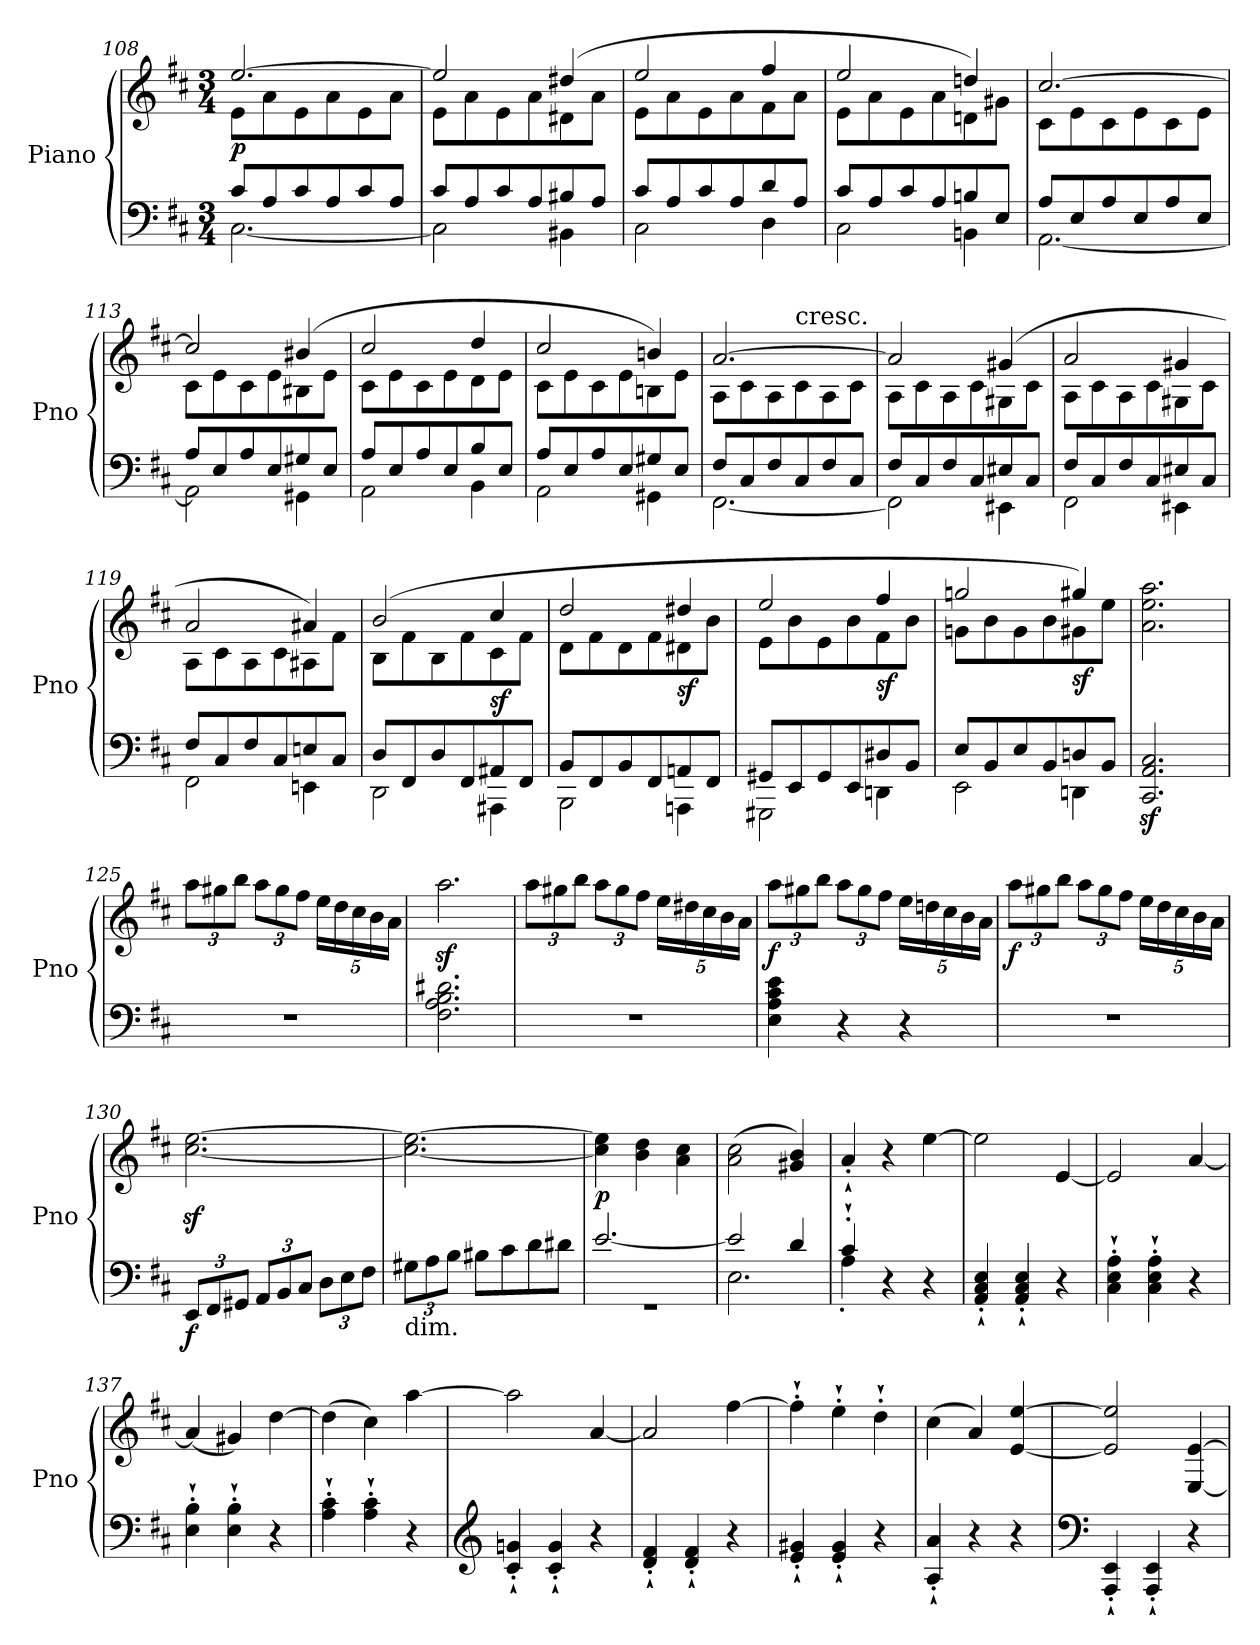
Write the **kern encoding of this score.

**kern	**kern	**dynam
*part1	*part1	*part1
*staff2	*staff1	*staff1/2
*I"Piano	*	*
*I'Pno	*	*
*clefF4	*clefG2	*
*k[f#c#]	*k[f#c#]	*
*D:	*D:	*
*M3/4	*M3/4	*
=108	=108	=108
*^	*^	*
!	!	!	!	!LO:DY:b
8c#/L	[2.C#\	[2.ee/	8e\L	p
8A/	.	.	8a\	.
8c#/	.	.	8e\	.
8A/	.	.	8a\	.
8c#/	.	.	8e\	.
8A/J	.	.	8a\J	.
=109	=109	=109	=109	=109
8c#/L	2C#\]	2ee/]	8e\L	.
8A/	.	.	8a\	.
8c#/	.	.	8e\	.
8A/	.	.	8a\	.
8B#X/	4BB#X\	(>4dd#X/	8d#X\	.
8A/J	.	.	8a\J	.
=110	=110	=110	=110	=110
8c#/L	2C#\	2ee/	8e\L	.
8A/	.	.	8a\	.
8c#/	.	.	8e\	.
8A/	.	.	8a\	.
8d/	4D\	4ff#/	8f#\	.
8A/J	.	.	8a\J	.
=111	=111	=111	=111	=111
8c#/L	2C#\	2ee/	8e\L	.
8A/	.	.	8a\	.
8c#/	.	.	8e\	.
8A/	.	.	8a\	.
8Bn/	4BBn\	4ddn/)	8dn\	.
8E/J	.	.	8g#X\J	.
!!LO:PB:g=z	!!
=112	=112	=112	=112	=112
8A/L	[2.AA\	[2.cc#/	8c#\L	.
8E/	.	.	8e\	.
8A/	.	.	8c#\	.
8E/	.	.	8e\	.
8A/	.	.	8c#\	.
8E/J	.	.	8e\J	.
=113	=113	=113	=113	=113
8A/L	2AA\]	2cc#/]	8c#\L	.
8E/	.	.	8e\	.
8A/	.	.	8c#\	.
8E/	.	.	8e\	.
8G#X/	4GG#X\	(>4b#X/	8B#X\	.
8E/J	.	.	8e\J	.
=114	=114	=114	=114	=114
8A/L	2AA\	2cc#/	8c#\L	.
8E/	.	.	8e\	.
8A/	.	.	8c#\	.
8E/	.	.	8e\	.
8B/	4BB\	4dd/	8d\	.
8E/J	.	.	8e\J	.
=115	=115	=115	=115	=115
8A/L	2AA\	2cc#/	8c#\L	.
8E/	.	.	8e\	.
8A/	.	.	8c#\	.
8E/	.	.	8e\	.
8G#X/	4GG#X\	4bn/)	8Bn\	.
8E/J	.	.	8e\J	.
=116	=116	=116	=116	=116
8F#/L	[2.FF#\	[2.a/	8A\L	.
8C#/	.	.	8c#\	.
8F#/	.	.	8A\	.
!	!	!	!LO:TX:a:t=cresc.	!
8C#/	.	.	8c#\	.
8F#/	.	.	8A\	.
8C#/J	.	.	8c#\J	.
!!LO:LB:g=z	!!
=117	=117	=117	=117	=117
8F#/L	2FF#\]	2a/]	8A\L	.
8C#/	.	.	8c#\	.
8F#/	.	.	8A\	.
8C#/	.	.	8c#\	.
8E#X/	4EE#X\	(>4g#X/	8G#X\	.
8C#/J	.	.	8c#\J	.
=118	=118	=118	=118	=118
8F#/L	2FF#\	2a/	8A\L	.
8C#/	.	.	8c#\	.
8F#/	.	.	8A\	.
8C#/	.	.	8c#\	.
8E#X/	4EE#X\	4g#X/	8G#X\	.
8C#/J	.	.	8c#\J	.
=119	=119	=119	=119	=119
8F#/L	2FF#\	2a/	8A\L	.
8C#/	.	.	8c#\	.
8F#/	.	.	8A\	.
8C#/	.	.	8c#\	.
8En/	4EEn\	4a#X/)	8A#X\	.
8C#/J	.	.	8f#\J	.
=120	=120	=120	=120	=120
8D/L	2DD\	(>2b/	8B\L	.
8FF#/	.	.	8f#\	.
8D/	.	.	8B\	.
8FF#/	.	.	8f#\	.
!	!	!	!	!LO:DY:b
8AA#X/	4AAA#X\	4cc#/	8c#\	sf
8FF#/J	.	.	8f#\J	.
=121	=121	=121	=121	=121
8BB/L	2BBB\	2dd/	8d\L	.
8FF#/	.	.	8f#\	.
8BB/	.	.	8d\	.
8FF#/	.	.	8f#\	.
!	!	!	!	!LO:DY:b
8AAn/	4AAAn\	4dd#X/	8d#X\	sf
8FF#/J	.	.	8b\J	.
!!LO:LB:g=z	!!
=122	=122	=122	=122	=122
8GG#X/L	2GGG#X\	2ee/	8e\L	.
8EE/	.	.	8b\	.
8GG#/	.	.	8e\	.
8EE/	.	.	8b\	.
!	!	!	!	!LO:DY:b
8D#X/	4DDn\	4ff#/	8f#\	sf
8BB/J	.	.	8b\J	.
=123	=123	=123	=123	=123
8E/L	2EE\	2ggn/	8gn\L	.
8BB/	.	.	8b\	.
8E/	.	.	8g\	.
8BB/	.	.	8b\	.
!	!	!	!	!LO:DY:b
8Dn/	4DDn\	4gg#X/)	8g#X\	sf
8BB/J	.	.	8ee\J	.
*v	*v	*	*	*
*	*v	*v	*
=124	=124	=124
2.CC#/z> 2.AA/z> 2.C#/z>	2.a\ 2.ee\ 2.aa\	.
=125	=125	=125
*	*Xbrackettup	*
2.r	12aa\L	.
.	12gg#X\	.
.	12bb\J	.
.	12aa\L	.
.	12gg#\	.
.	12ff#\J	.
.	20ee\LL	.
.	20dd\	.
.	20cc#\	.
.	20b\	.
.	20a\JJ	.
=126	=126	=126
2.F#\ 2.A\ 2.B\ 2.d#X\	2.aaz<\	.
!!LO:LB:g=z
=127	=127	=127
2.r	12aa\L	.
.	12gg#X\	.
.	12bb\J	.
.	12aa\L	.
.	12gg#\	.
.	12ff#\J	.
.	20ee\LL	.
.	20dd#X\	.
.	20cc#\	.
.	20b\	.
.	20a\JJ	.
=128	=128	=128
!	!	!LO:DY:b
4E\ 4A\ 4c#\ 4e\	12aa\L	f
.	12gg#X\	.
.	12bb\J	.
4r	12aa\L	.
.	12gg#\	.
.	12ff#\J	.
4r	20ee\LL	.
.	20ddn\	.
.	20cc#\	.
.	20b\	.
.	20a\JJ	.
=129	=129	=129
!	!	!LO:DY:b
2.r	12aa\L	f
.	12gg#X\	.
.	12bb\J	.
.	12aa\L	.
.	12gg#\	.
.	12ff#\J	.
.	20ee\LL	.
.	20dd\	.
.	20cc#\	.
.	20b\	.
.	20a\JJ	.
!!LO:LB:g=z
=130	=130	=130
*Xbrackettup	*	*
!	!	!LO:DY:b=2
12EE/L	[2.cc#\z< [2.ee\z<	f
12FF#/	.	.
12GG#X/J	.	.
12AA/L	.	.
12BB/	.	.
12C#/J	.	.
12D\L	.	.
12E\	.	.
12F#\J	.	.
=131	=131	=131
!LO:TX:b:t=dim.	!	!
12G#X\L	2.cc#\_ 2.ee\_	.
12A\	.	.
12B\J	.	.
8B#X\L	.	.
8c#\	.	.
8d\	.	.
8d#X\J	.	.
=132	=132	=132
*^	*	*
!	!	!	!LO:DY:b
2.rGG	[2.e/	4cc#\] 4ee\]	p
.	.	4b\ 4dd\	.
.	.	4a\ 4cc#\	.
=133	=133	=133	=133
2.E\	2e/]	(>2a\ 2cc#\	.
.	4d/	4g#X/ 4b/)	.
=134	=134	=134	=134
4c#'`/	4A'\	4a'`/	.
4r	2ryy	4r	.
4r	.	[4ee\	.
*v	*v	*	*
=135	=135	=135
4AA/'` 4C#/'` 4E/'`	2ee\]	.
4AA/'` 4C#/'` 4E/'`	.	.
4r	[4e/	.
=136	=136	=136
4C#\'` 4E\'` 4A\'`	2e/]	.
4C#\'` 4E\'` 4A\'`	.	.
4r	[4a/	.
=137	=137	=137
4E\'` 4B\'`	(<4a/]	.
4E\'` 4B\'`	4g#X/)	.
4r	[4dd\	.
!!LO:PB:g=z
=138	=138	=138
4A\'` 4c#\'`	(>4dd\]	.
4A\'` 4c#\'`	4cc#\)	.
4r	[4aa\	.
=139	=139	=139
*clefG2	*	*
4c#/'` 4gn/'`	2aa\]	.
4c#/'` 4g/'`	.	.
4r	[4a/	.
=140	=140	=140
4d/'` 4f#/'`	2a/]	.
4d/'` 4f#/'`	.	.
4r	[4ff#\	.
=141	=141	=141
4e/'` 4g#X/'`	4ff#'`\]	.
4e/'` 4g#/'`	4ee'`\	.
4r	4dd'`\	.
=142	=142	=142
4A/'` 4a/'`	(>4cc#\	.
4r	4a/)	.
4r	[4e/ [4ee/	.
=143	=143	=143
*clefF4	*	*
4AAA/'` 4EE/'`	2e/] 2ee/]	.
4AAA/'` 4EE/'`	.	.
4r	[4E/ [4e/	.
=	=	=
*-	*-	*-
